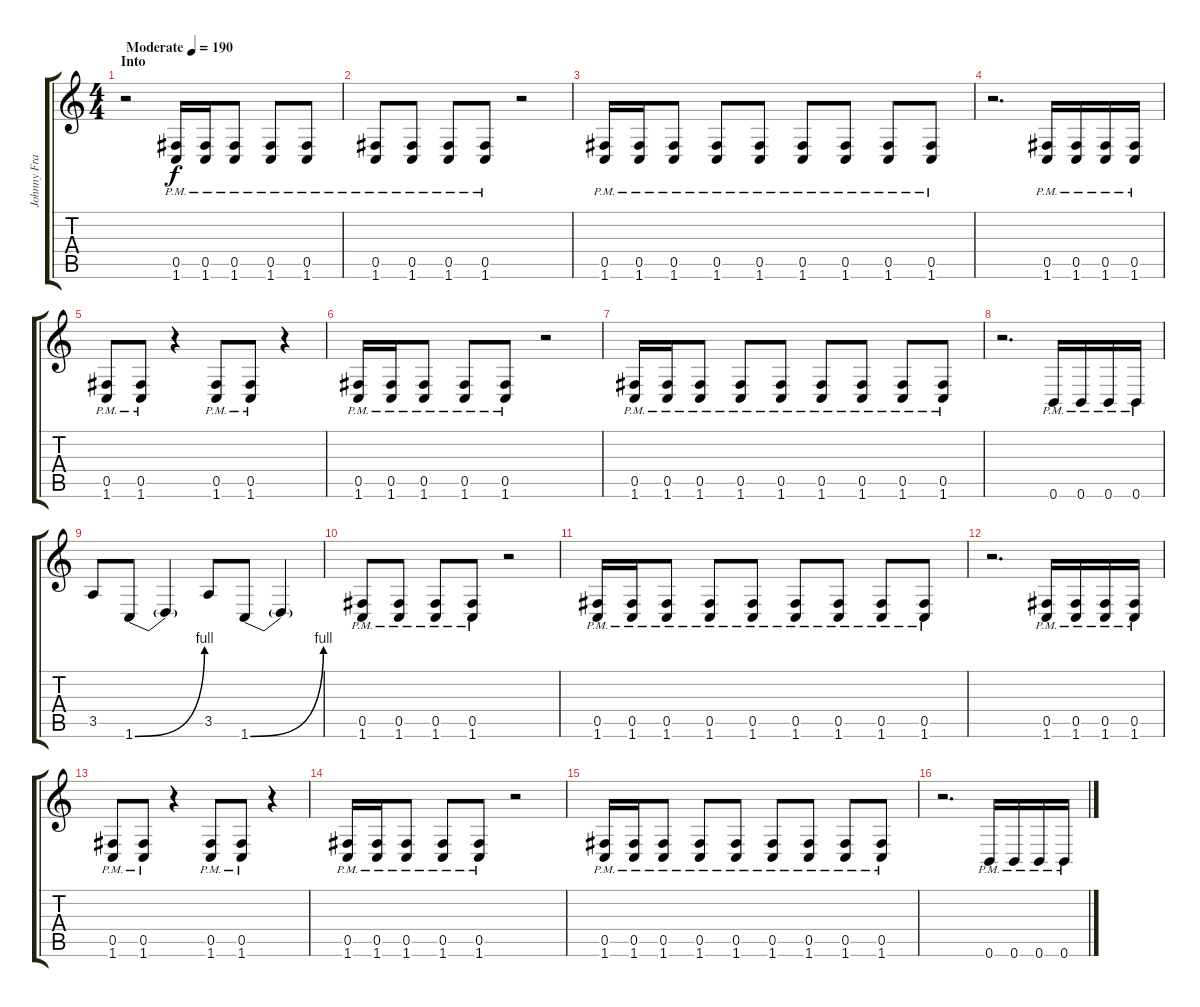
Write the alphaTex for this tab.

\track ("Johnny Franck" "Johnny Fra") {instrument distortionguitar}
\staff {score tabs}
\tuning (Db4 Ab3 E3 B2 Gb2 B1) {hide}
\ts (4 4)
\section ("" "Into")
\tempo (190 "Moderate")
\clef g2
\ks c
r.2{dy f instrument distortionguitar} (0.5{pm} 1.6{pm}).16 (0.5{pm} 1.6{pm}).16 (0.5{pm} 1.6{pm}).8 (0.5{pm} 1.6{pm}).8 (0.5{pm} 1.6{pm}).8 |
(0.5{pm} 1.6{pm}).8 (0.5{pm} 1.6{pm}).8 (0.5{pm} 1.6{pm}).8 (0.5{pm} 1.6{pm}).8 r.2 |
(0.5{pm} 1.6{pm}).16 (0.5{pm} 1.6{pm}).16 (0.5{pm} 1.6{pm}).8 (0.5{pm} 1.6{pm}).8 (0.5{pm} 1.6{pm}).8 (0.5{pm} 1.6{pm}).8 (0.5{pm} 1.6{pm}).8 (0.5{pm} 1.6{pm}).8 (0.5{pm} 1.6{pm}).8 |
r.2{d} (0.5{pm} 1.6{pm}).16 (0.5{pm} 1.6{pm}).16 (0.5{pm} 1.6{pm}).16 (0.5{pm} 1.6{pm}).16 |
(0.5{pm} 1.6{pm}).8 (0.5{pm} 1.6{pm}).8 r.4 (0.5{pm} 1.6{pm}).8 (0.5{pm} 1.6{pm}).8 r.4 |
(0.5{pm} 1.6{pm}).16 (0.5{pm} 1.6{pm}).16 (0.5{pm} 1.6{pm}).8 (0.5{pm} 1.6{pm}).8 (0.5{pm} 1.6{pm}).8 r.2 |
(0.5{pm} 1.6{pm}).16 (0.5{pm} 1.6{pm}).16 (0.5{pm} 1.6{pm}).8 (0.5{pm} 1.6{pm}).8 (0.5{pm} 1.6{pm}).8 (0.5{pm} 1.6{pm}).8 (0.5{pm} 1.6{pm}).8 (0.5{pm} 1.6{pm}).8 (0.5{pm} 1.6{pm}).8 |
r.2{d} 0.6{pm}.16 0.6{pm}.16 0.6{pm}.16 0.6{pm}.16 |
3.5.8 1.6{be (bend 0 0 60 4)}.8 1.6{t}.4 3.5.8 1.6{be (bend 0 0 60 4)}.8 1.6{t}.4 |
(0.5{pm} 1.6{pm}).8 (0.5{pm} 1.6{pm}).8 (0.5{pm} 1.6{pm}).8 (0.5{pm} 1.6{pm}).8 r.2 |
(0.5{pm} 1.6{pm}).16 (0.5{pm} 1.6{pm}).16 (0.5{pm} 1.6{pm}).8 (0.5{pm} 1.6{pm}).8 (0.5{pm} 1.6{pm}).8 (0.5{pm} 1.6{pm}).8 (0.5{pm} 1.6{pm}).8 (0.5{pm} 1.6{pm}).8 (0.5{pm} 1.6{pm}).8 |
r.2{d} (0.5{pm} 1.6{pm}).16 (0.5{pm} 1.6{pm}).16 (0.5{pm} 1.6{pm}).16 (0.5{pm} 1.6{pm}).16 |
(0.5{pm} 1.6{pm}).8 (0.5{pm} 1.6{pm}).8 r.4 (0.5{pm} 1.6{pm}).8 (0.5{pm} 1.6{pm}).8 r.4 |
(0.5{pm} 1.6{pm}).16 (0.5{pm} 1.6{pm}).16 (0.5{pm} 1.6{pm}).8 (0.5{pm} 1.6{pm}).8 (0.5{pm} 1.6{pm}).8 r.2 |
(0.5{pm} 1.6{pm}).16 (0.5{pm} 1.6{pm}).16 (0.5{pm} 1.6{pm}).8 (0.5{pm} 1.6{pm}).8 (0.5{pm} 1.6{pm}).8 (0.5{pm} 1.6{pm}).8 (0.5{pm} 1.6{pm}).8 (0.5{pm} 1.6{pm}).8 (0.5{pm} 1.6{pm}).8 |
r.2{d} 0.6{pm}.16 0.6{pm}.16 0.6{pm}.16 0.6{pm}.16
